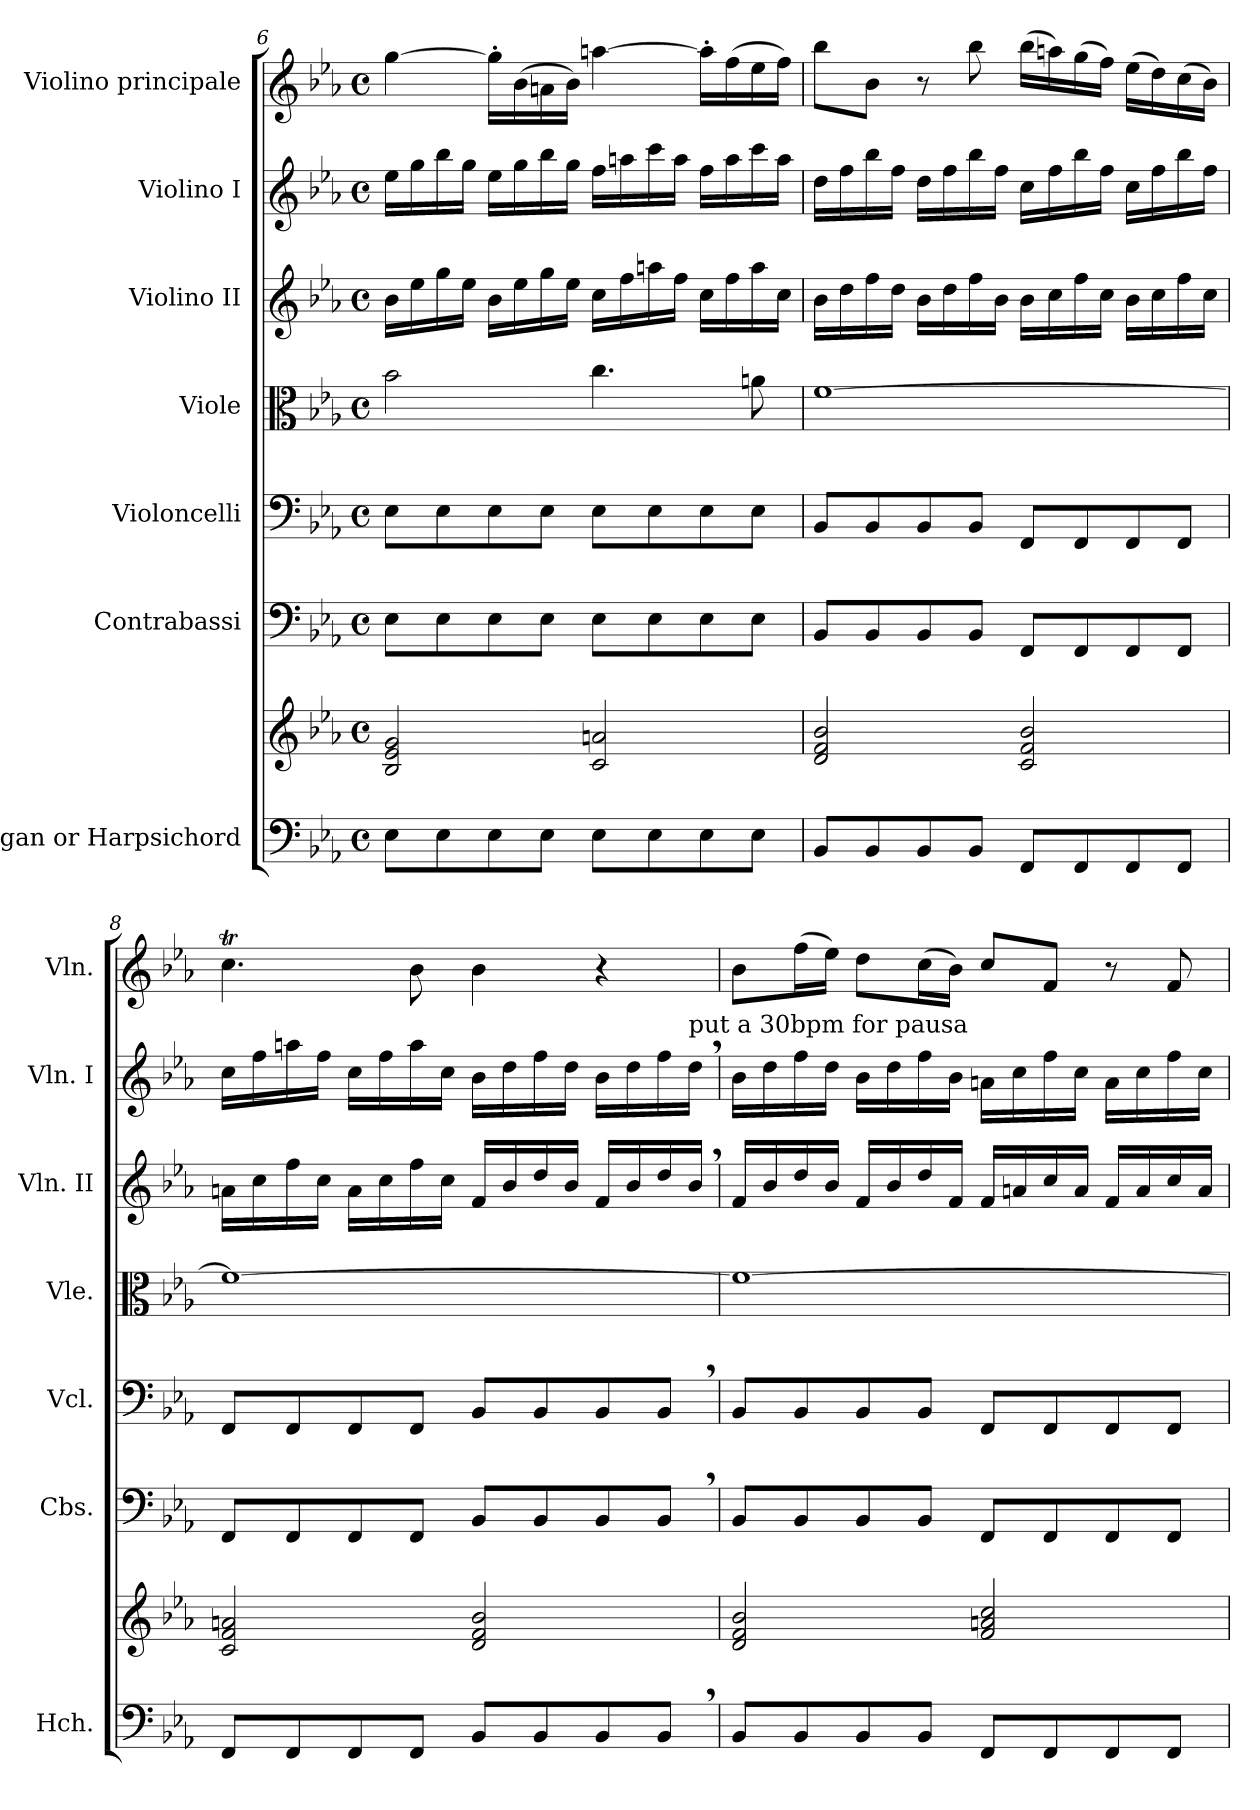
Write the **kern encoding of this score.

**kern	**kern	**kern	**kern	**kern	**kern	**kern	**kern
*part7	*part7	*part6	*part5	*part4	*part3	*part2	*part1
*staff8	*staff7	*staff6	*staff5	*staff4	*staff3	*staff2	*staff1
*I"Organ or Harpsichord	*	*I"Contrabassi	*I"Violoncelli	*I"Viole	*I"Violino II	*I"Violino I	*I"Violino principale
*I'Hch.	*	*I'Cbs.	*I'Vcl.	*I'Vle.	*I'Vln. II	*I'Vln. I	*I'Vln.
*clefF4	*clefG2	*clefF4	*clefF4	*clefC3	*clefG2	*clefG2	*clefG2
*	*	*ITrd7c12	*	*	*	*	*
*k[b-e-a-]	*k[b-e-a-]	*k[b-e-a-]	*k[b-e-a-]	*k[b-e-a-]	*k[b-e-a-]	*k[b-e-a-]	*k[b-e-a-]
*M4/4	*M4/4	*M4/4	*M4/4	*M4/4	*M4/4	*M4/4	*M4/4
*met(c)	*met(c)	*met(c)	*met(c)	*met(c)	*met(c)	*met(c)	*met(c)
=6	=6	=6	=6	=6	=6	=6	=6
8E-\L	2B-/ 2e-/ 2g/	8EE-\L	8E-\L	2b-\	16b-\LL	16ee-\LL	[4gg\
.	.	.	.	.	16ee-\	16gg\	.
8E-\	.	8EE-\	8E-\	.	16gg\	16bb-\	.
.	.	.	.	.	16ee-\JJ	16gg\JJ	.
8E-\	.	8EE-\	8E-\	.	16b-\LL	16ee-\LL	16gg'\LL]
.	.	.	.	.	16ee-\	16gg\	(>16b-\
8E-\J	.	8EE-\J	8E-\J	.	16gg\	16bb-\	16an\
.	.	.	.	.	16ee-\JJ	16gg\JJ	16b-\JJ)
8E-\L	2c/ 2an/	8EE-\L	8E-\L	4.cc\	16cc\LL	16ff\LL	[4aan\
.	.	.	.	.	16ff\	16aan\	.
8E-\	.	8EE-\	8E-\	.	16aan\	16ccc\	.
.	.	.	.	.	16ff\JJ	16aa\JJ	.
8E-\	.	8EE-\	8E-\	.	16cc\LL	16ff\LL	16aa'\LL]
.	.	.	.	.	16ff\	16aa\	(>16ff\
8E-\J	.	8EE-\J	8E-\J	8an\	16aa\	16ccc\	16ee-\
.	.	.	.	.	16cc\JJ	16aa\JJ	16ff\JJ)
!!LO:LB:g=z
=7	=7	=7	=7	=7	=7	=7	=7
8BB-/L	2d/ 2f/ 2b-/	8BBB-/L	8BB-/L	[1f	16b-\LL	16dd\LL	8bb-\L
.	.	.	.	.	16dd\	16ff\	.
8BB-/	.	8BBB-/	8BB-/	.	16ff\	16bb-\	8b-\J
.	.	.	.	.	16dd\JJ	16ff\JJ	.
8BB-/	.	8BBB-/	8BB-/	.	16b-\LL	16dd\LL	8r
.	.	.	.	.	16dd\	16ff\	.
8BB-/J	.	8BBB-/J	8BB-/J	.	16ff\	16bb-\	8bb-\
.	.	.	.	.	16b-\JJ	16ff\JJ	.
8FF/L	2c/ 2f/ 2b-/	8FFF/L	8FF/L	.	16b-\LL	16cc\LL	(>16bb-\LL
.	.	.	.	.	16cc\	16ff\	16aani\)
8FF/	.	8FFF/	8FF/	.	16ff\	16bb-\	(>16gg\
.	.	.	.	.	16cc\JJ	16ff\JJ	16ff\JJ)
8FF/	.	8FFF/	8FF/	.	16b-\LL	16cc\LL	(>16ee-\LL
.	.	.	.	.	16cc\	16ff\	16dd\)
8FF/J	.	8FFF/J	8FF/J	.	16ff\	16bb-\	(>16cc\
.	.	.	.	.	16cc\JJ	16ff\JJ	16b-\JJ)
=8	=8	=8	=8	=8	=8	=8	=8
*	*	*	*	*	*	*	*^
8FF/L	2c/ 2f/ 2an/	8FFF/L	8FF/L	1f_	16an\LL	16cc\LL	4.ccT\	2...ryy
.	.	.	.	.	16cc\	16ff\	.	.
8FF/	.	8FFF/	8FF/	.	16ff\	16aan\	.	.
.	.	.	.	.	16cc\JJ	16ff\JJ	.	.
8FF/	.	8FFF/	8FF/	.	16a\LL	16cc\LL	.	.
.	.	.	.	.	16cc\	16ff\	.	.
8FF/J	.	8FFF/J	8FF/J	.	16ff\	16aa\	8b-\	.
.	.	.	.	.	16cc\JJ	16cc\JJ	.	.
8BB-/L	2d/ 2f/ 2b-/	8BBB-/L	8BB-/L	.	16f/LL	16b-\LL	4b-\	.
.	.	.	.	.	16b-/	16dd\	.	.
8BB-/	.	8BBB-/	8BB-/	.	16dd/	16ff\	.	.
.	.	.	.	.	16b-/JJ	16dd\JJ	.	.
8BB-/	.	8BBB-/	8BB-/	.	16f/LL	16b-\LL	4r	.
.	.	.	.	.	16b-/	16dd\	.	.
8BB-,/J	.	8BBB-,/J	8BB-,/J	.	16dd/	16ff\	.	.
*	*	*	*	*	*	*	*MM30	*
!	!	!	!	!	!	!LO:TX:a:t=put a 30bpm for pausa	!	!
.	.	.	.	.	16b-,/JJ	16dd,\JJ	.	16ryy
*	*	*	*	*	*	*	*v	*v
=9	=9	=9	=9	=9	=9	=9	=9
*	*	*	*	*	*	*	*MM36
8BB-/L	2d/ 2f/ 2b-/	8BBB-/L	8BB-/L	1f_	16f/LL	16b-\LL	8b-\L
.	.	.	.	.	16b-/	16dd\	.
8BB-/	.	8BBB-/	8BB-/	.	16dd/	16ff\	(>16ff\L
.	.	.	.	.	16b-/JJ	16dd\JJ	16ee-\JJ)
8BB-/	.	8BBB-/	8BB-/	.	16f/LL	16b-\LL	8dd\L
.	.	.	.	.	16b-/	16dd\	.
8BB-/J	.	8BBB-/J	8BB-/J	.	16dd/	16ff\	(>16cc\L
.	.	.	.	.	16f/JJ	16b-\JJ	16b-\JJ)
8FF/L	2f/ 2an/ 2cc/	8FFF/L	8FF/L	.	16f/LL	16an\LL	8cc/L
.	.	.	.	.	16an/	16cc\	.
8FF/	.	8FFF/	8FF/	.	16cc/	16ff\	8f/J
.	.	.	.	.	16a/JJ	16cc\JJ	.
8FF/	.	8FFF/	8FF/	.	16f/LL	16a\LL	8r
.	.	.	.	.	16a/	16cc\	.
8FF/J	.	8FFF/J	8FF/J	.	16cc/	16ff\	8f/
.	.	.	.	.	16a/JJ	16cc\JJ	.
=	=	=	=	=	=	=	=
*-	*-	*-	*-	*-	*-	*-	*-
